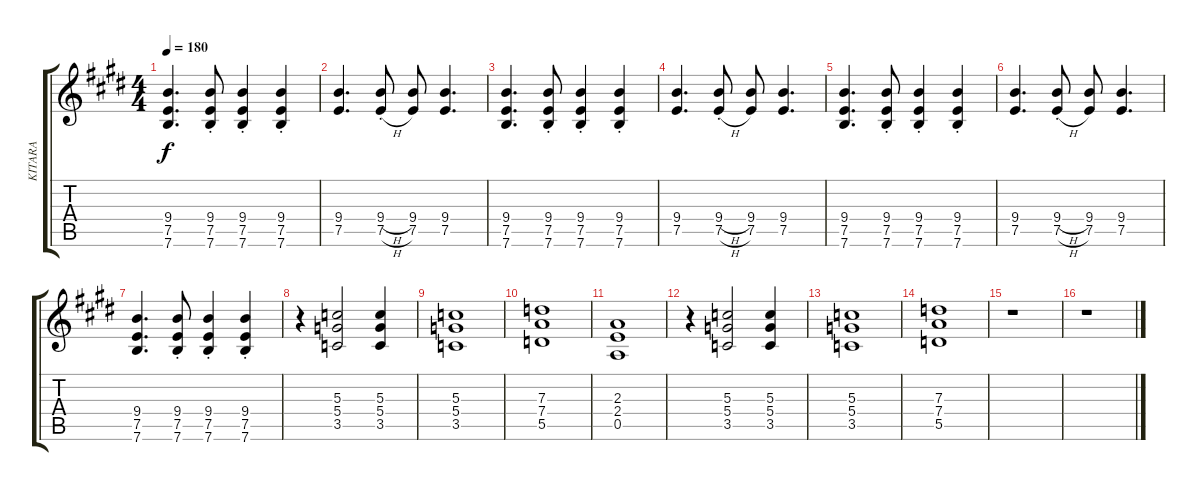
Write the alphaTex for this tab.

\track ("KITARA" "KITARA") {instrument overdrivenguitar}
\staff {score tabs}
\tuning (E4 B3 G3 D3 A2 E2) {hide}
\ts (4 4)
\tempo 180
\clef g2
\ks e
(9.4 7.5 7.6).4{d dy f} (9.4{st} 7.5 7.6).8 (9.4{st} 7.5 7.6).4 (9.4{st} 7.5 7.6{st}).4 |
(9.4 7.5).4{d} (9.4{h st} 7.5{h st}).8 (9.4 7.5).8 (9.4 7.5).4{d} |
(9.4 7.5 7.6).4{d} (9.4{st} 7.5 7.6).8 (9.4{st} 7.5 7.6).4 (9.4{st} 7.5 7.6{st}).4 |
(9.4 7.5).4{d} (9.4{h st} 7.5{h st}).8 (9.4 7.5).8 (9.4 7.5).4{d} |
(9.4 7.5 7.6).4{d} (9.4{st} 7.5 7.6).8 (9.4{st} 7.5 7.6).4 (9.4{st} 7.5 7.6{st}).4 |
(9.4 7.5).4{d} (9.4{h st} 7.5{h st}).8 (9.4 7.5).8 (9.4 7.5).4{d} |
(9.4 7.5 7.6).4{d} (9.4{st} 7.5 7.6).8 (9.4{st} 7.5 7.6).4 (9.4{st} 7.5 7.6{st}).4 |
r.4 (5.3 5.4 3.5).2 (5.3 5.4 3.5).4 |
(5.3 5.4 3.5).1 |
(7.3 7.4 5.5).1 |
(2.3 2.4 0.5).1 |
r.4 (5.3 5.4 3.5).2 (5.3 5.4 3.5).4 |
(5.3 5.4 3.5).1 |
(7.3 7.4 5.5).1 |
r.1 |
r.1
